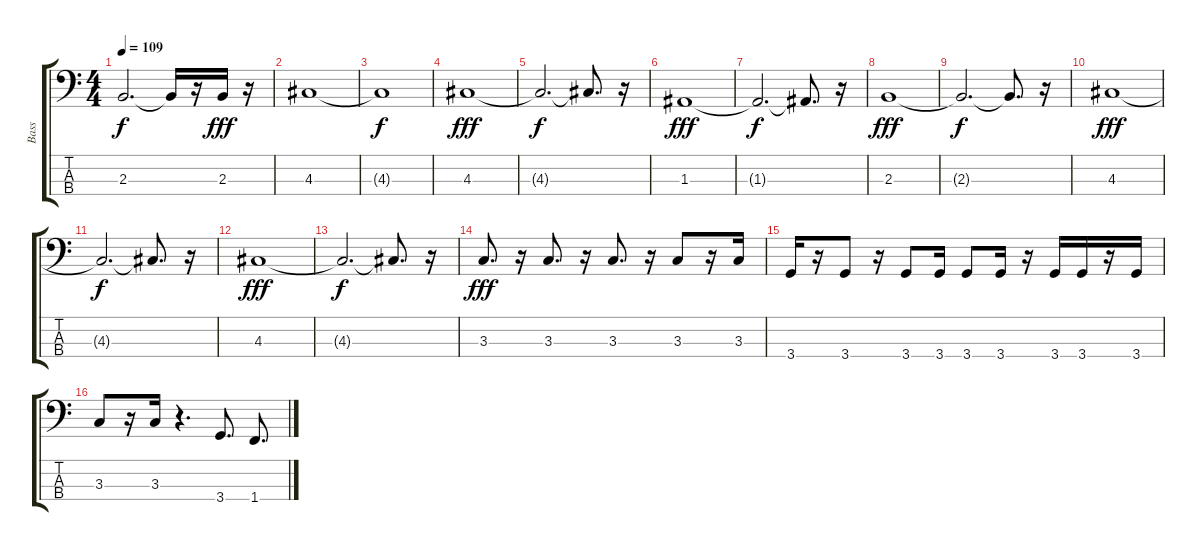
\track ("Bass" "Bass") {instrument electricbassfinger}
\staff {score tabs}
\tuning (G2 D2 A1 E1) {hide}
\ts (4 4)
\tempo 109
\clef f4
\ks c
2.3{t}.2{d dy f} 2.3{t}.16 r.16 2.3.16{dy fff} r.16 |
4.3.1 |
4.3{t}.1{dy f} |
4.3.1{dy fff} |
4.3{t}.2{d dy f} 4.3{t}.8{d} r.16 |
1.3.1{dy fff} |
1.3{t}.2{d dy f} 1.3{t}.8{d} r.16 |
2.3.1{dy fff} |
2.3{t}.2{d dy f} 2.3{t}.8{d} r.16 |
4.3.1{dy fff} |
4.3{t}.2{d dy f} 4.3{t}.8{d} r.16 |
4.3.1{dy fff} |
4.3{t}.2{d dy f} 4.3{t}.8{d} r.16 |
3.3.8{d dy fff} r.16 3.3.8{d} r.16 3.3.8{d} r.16 3.3.8 r.16 3.3.16 |
3.4.16 r.16 3.4.8 r.16 3.4.8 3.4.16 3.4.8 3.4.16 r.16 3.4.16 3.4.16 r.16 3.4.16 |
3.3.8 r.16 3.3.16 r.4{d} 3.4.8{d} 1.4.8{d}
